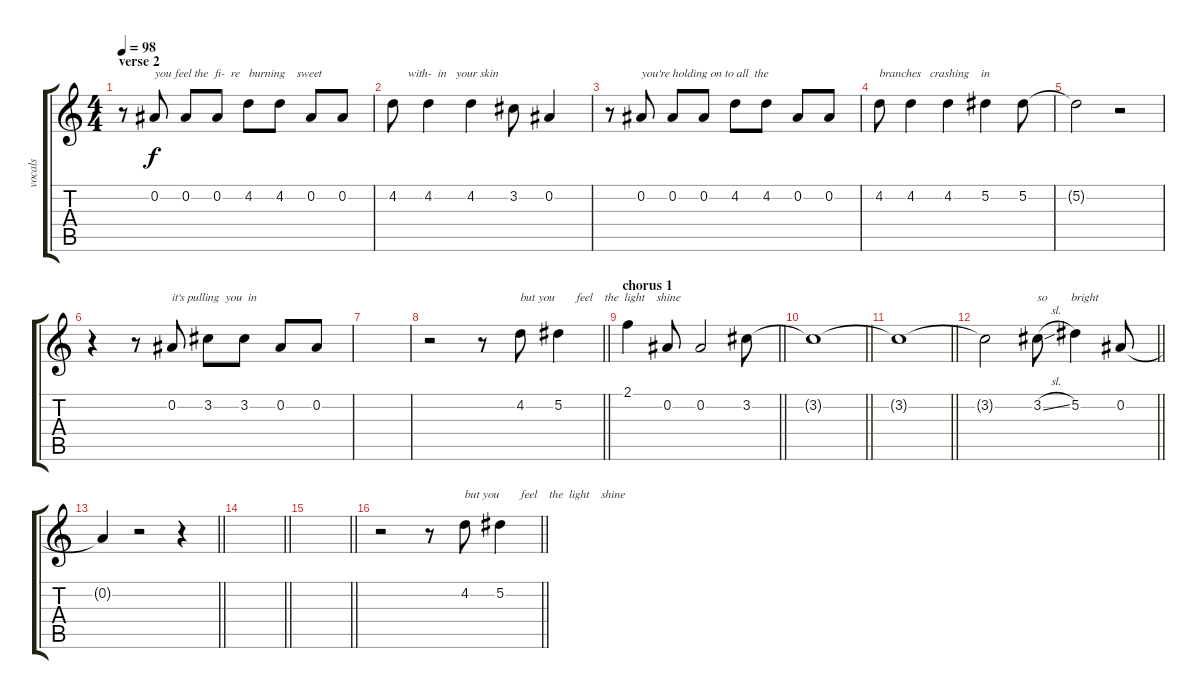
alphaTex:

\track ("vocals" "vocals") {instrument overdrivenguitar}
\staff {score tabs}
\tuning (Eb4 Bb3 Gb3 Db3 Ab2 Eb2) {hide}
\ts (4 4)
\section ("" "verse 2")
\tempo 98
\clef g2
\ks c
r.8{dy f} 0.2.8{txt "you feel the  fi-  re   burning    sweet"} 0.2.8 0.2.8 4.2.8 4.2.8 0.2.8 0.2.8 |
4.2.8{txt "     with-  in   your skin"} 4.2.4 4.2.4 3.2.8 0.2.4 |
r.8 0.2.8{txt "you're holding on to all  the"} 0.2.8 0.2.8 4.2.8 4.2.8 0.2.8 0.2.8 |
4.2.8{txt "branches   crashing    in"} 4.2.4 4.2.4 5.2.4 5.2.8 |
5.2{t}.2 r.2 |
r.4 r.8 0.2.8{txt "it's pulling  you  in"} 3.2.8 3.2.8 0.2.8 0.2.8 |
|
\barLineRight lightlight
r.2 r.8 4.2.8{txt "but you       feel    the  light    shine"} 5.2.4 |
\section ("" "chorus 1")
\barLineRight lightlight
2.1.4 0.2.8 0.2.2 3.2.8 |
\barLineRight lightlight
3.2{t}.1 |
\barLineRight lightlight
3.2{t}.1 |
\barLineRight lightlight
3.2{t}.2 3.2{sl}.8{txt "so        bright"} 5.2.4 0.2.8 |
\barLineRight lightlight
0.2{t}.4 r.2 r.4 |
\barLineRight lightlight
|
\barLineRight lightlight
|
\barLineRight lightlight
r.2 r.8 4.2.8{txt "but you       feel    the  light    shine"} 5.2.4
